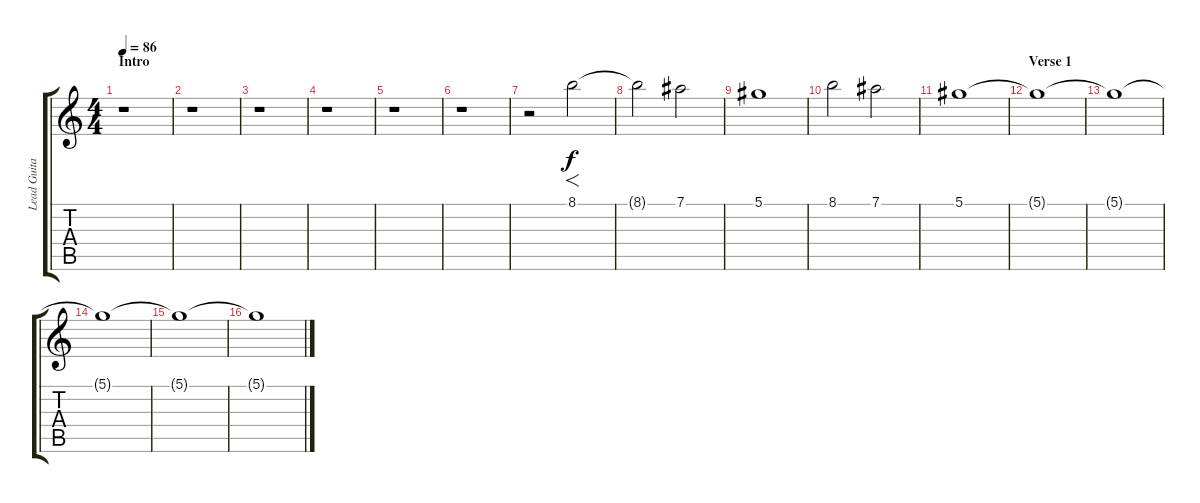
\track ("Lead Guitar" "Lead Guita") {instrument overdrivenguitar}
\staff {score tabs}
\tuning (Eb4 Bb3 Gb3 Db3 Ab2 Eb2) {hide}
\ts (4 4)
\section ("" "Intro")
\tempo 86
\clef g2
\ks c
r.1{dy f instrument overdrivenguitar} |
r.1 |
r.1 |
r.1 |
r.1 |
r.1 |
r.2 8.1.2{f} |
8.1{t}.2 7.1.2 |
5.1.1 |
8.1.2 7.1.2 |
5.1.1 |
\section ("" "Verse 1")
5.1{t}.1 |
5.1{t}.1 |
5.1{t}.1 |
5.1{t}.1 |
5.1{t}.1
